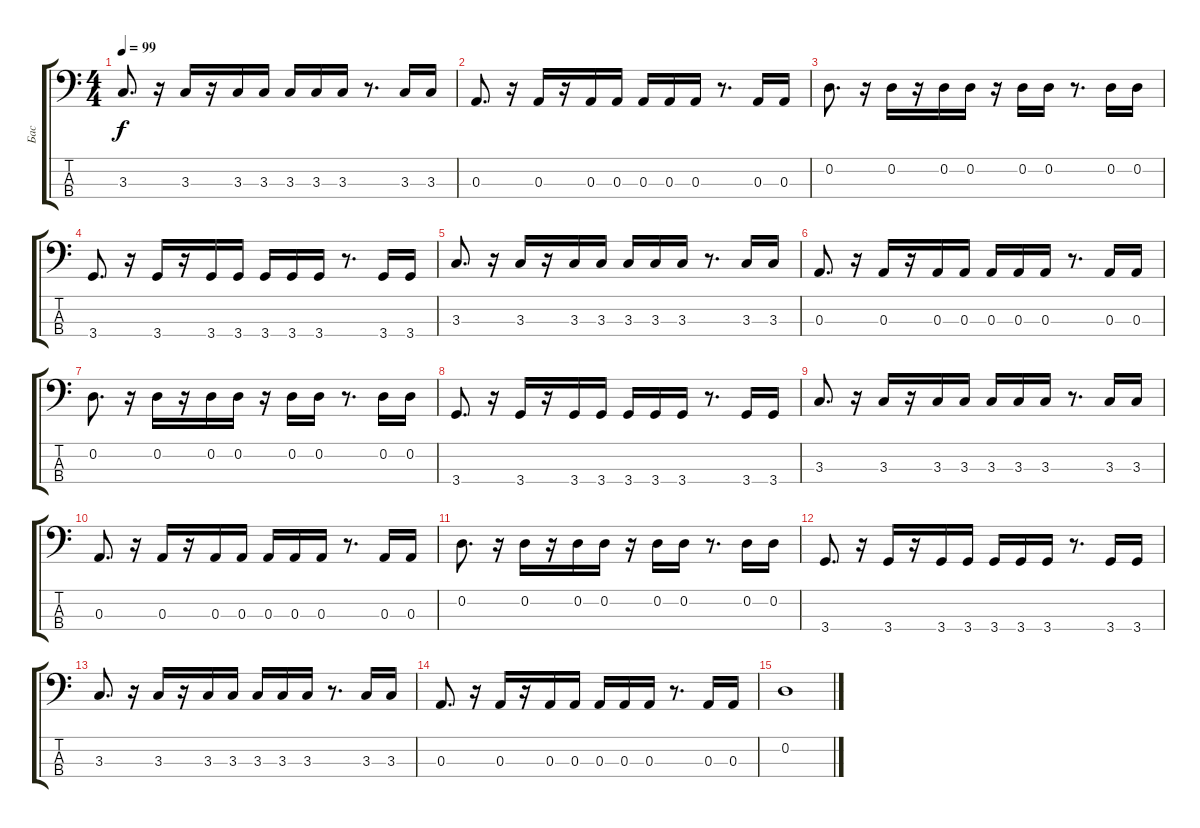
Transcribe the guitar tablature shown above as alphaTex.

\track ("Бас" "Бас") {instrument electricbassfinger}
\staff {score tabs}
\tuning (G2 D2 A1 E1) {hide}
\ts (4 4)
\tempo 99
\clef f4
\ks c
3.3.8{d dy f} r.16 3.3.16 r.16 3.3.16 3.3.16 3.3.16 3.3.16 3.3.16 r.8{d} 3.3.16 3.3.16 |
0.3.8{d} r.16 0.3.16 r.16 0.3.16 0.3.16 0.3.16 0.3.16 0.3.16 r.8{d} 0.3.16 0.3.16 |
0.2.8{d} r.16 0.2.16 r.16 0.2.16 0.2.16 r.16 0.2.16 0.2.16 r.8{d} 0.2.16 0.2.16 |
3.4.8{d} r.16 3.4.16 r.16 3.4.16 3.4.16 3.4.16 3.4.16 3.4.16 r.8{d} 3.4.16 3.4.16 |
3.3.8{d} r.16 3.3.16 r.16 3.3.16 3.3.16 3.3.16 3.3.16 3.3.16 r.8{d} 3.3.16 3.3.16 |
0.3.8{d} r.16 0.3.16 r.16 0.3.16 0.3.16 0.3.16 0.3.16 0.3.16 r.8{d} 0.3.16 0.3.16 |
0.2.8{d} r.16 0.2.16 r.16 0.2.16 0.2.16 r.16 0.2.16 0.2.16 r.8{d} 0.2.16 0.2.16 |
3.4.8{d} r.16 3.4.16 r.16 3.4.16 3.4.16 3.4.16 3.4.16 3.4.16 r.8{d} 3.4.16 3.4.16 |
3.3.8{d} r.16 3.3.16 r.16 3.3.16 3.3.16 3.3.16 3.3.16 3.3.16 r.8{d} 3.3.16 3.3.16 |
0.3.8{d} r.16 0.3.16 r.16 0.3.16 0.3.16 0.3.16 0.3.16 0.3.16 r.8{d} 0.3.16 0.3.16 |
0.2.8{d} r.16 0.2.16 r.16 0.2.16 0.2.16 r.16 0.2.16 0.2.16 r.8{d} 0.2.16 0.2.16 |
3.4.8{d} r.16 3.4.16 r.16 3.4.16 3.4.16 3.4.16 3.4.16 3.4.16 r.8{d} 3.4.16 3.4.16 |
3.3.8{d} r.16 3.3.16 r.16 3.3.16 3.3.16 3.3.16 3.3.16 3.3.16 r.8{d} 3.3.16 3.3.16 |
0.3.8{d} r.16 0.3.16 r.16 0.3.16 0.3.16 0.3.16 0.3.16 0.3.16 r.8{d} 0.3.16 0.3.16 |
0.2.1
